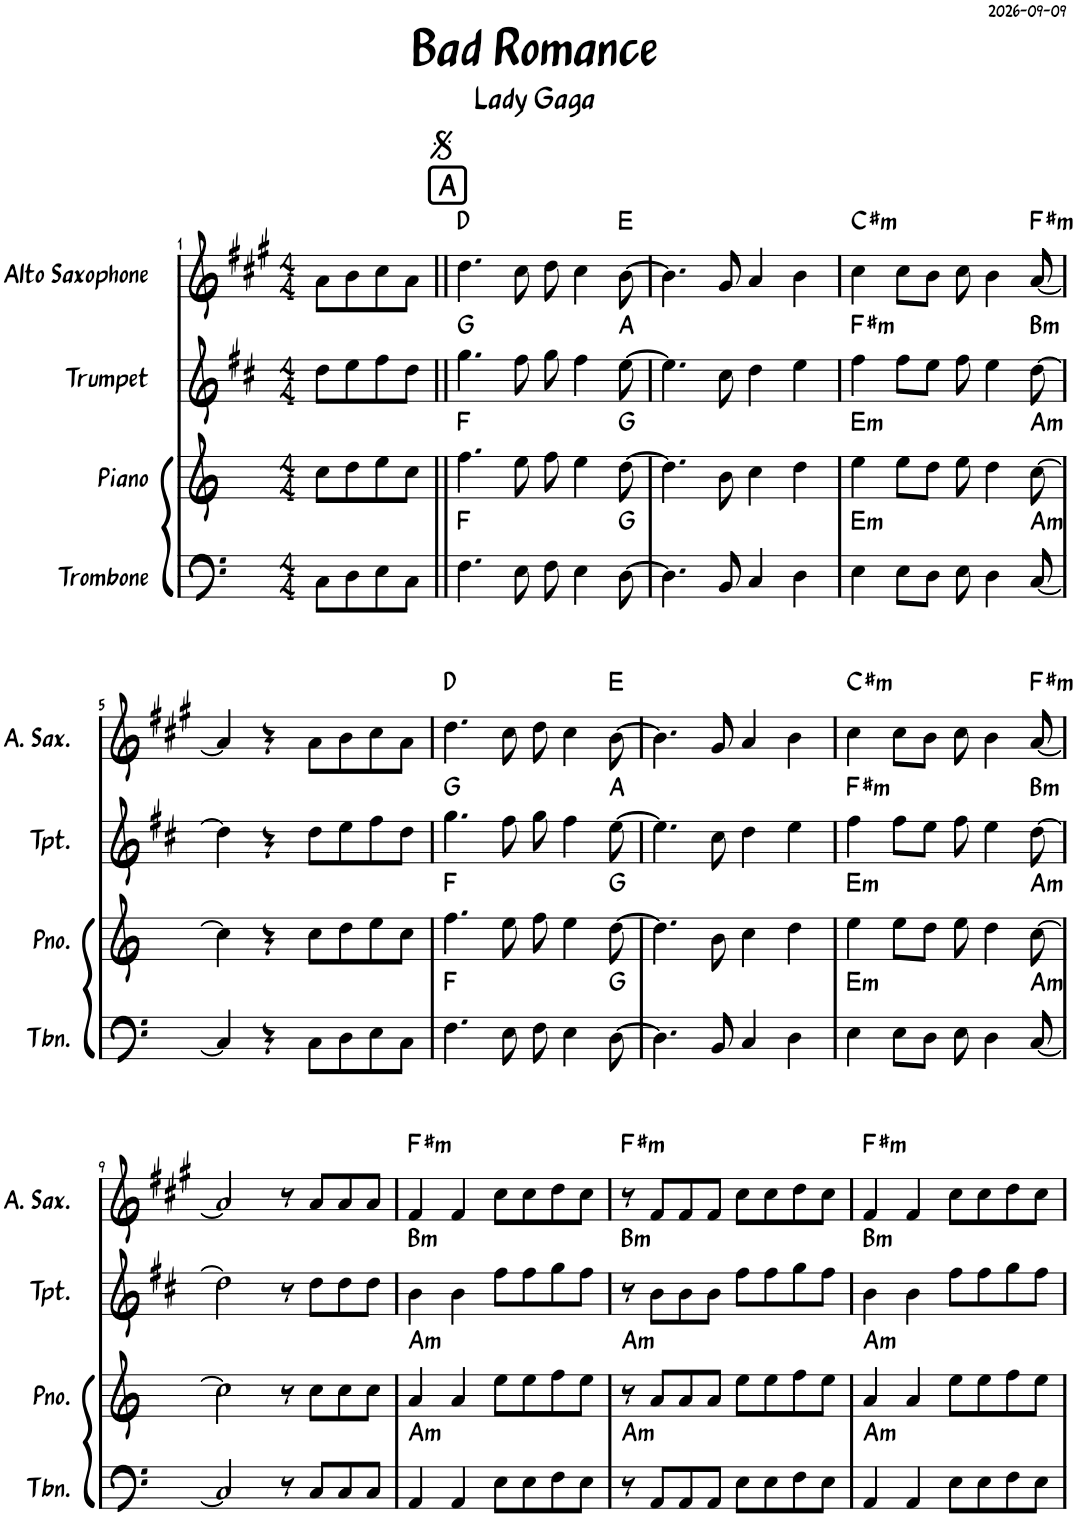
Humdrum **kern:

**kern	**harte	**kern	**harte	**kern	**harte	**kern	**harte
*part4	*part4	*part3	*part3	*part2	*part2	*part1	*part1
*staff4	*	*staff3	*	*staff2	*	*staff1	*
*I"Trombone	*	*I"Piano	*	*I"Trumpet	*	*I"Alto Saxophone	*
*I'Tbn.	*	*I'Pno.	*	*I'Tpt.	*	*I'A. Sax.	*
*clefF4	*	*clefG2	*	*clefG2	*	*clefG2	*
*	*	*	*	*Trd1c2	*	*Trd5c9	*
*k[]	*	*k[]	*	*k[f#c#]	*	*k[f#c#g#]	*
*M4/4	*	*M4/4	*	*M4/4	*	*M4/4	*
=1	=1	=1	=1	=1	=1	=1	=1
8C\L	.	8cc\L	.	8dd\L	.	8a\L	.
8D\	.	8dd\	.	8ee\	.	8b\	.
8E\	.	8ee\	.	8ff#\	.	8cc#\	.
8C\J	.	8cc\J	.	8dd\J	.	8a\J	.
!!LO:REH:place=s1:a:cj:fs=14:t=A
=2||	=2||	=2||	=2||	=2||	=2||	=2||	=2||
4.F\	F:maj	4.ff\	F:maj	4.gg\	G:maj	4.dd\	D:maj
8E\	.	8ee\	.	8ff#\	.	8cc#\	.
8F\	.	8ff\	.	8gg\	.	8dd\	.
4E\	.	4ee\	.	4ff#\	.	4cc#\	.
[8D\	G:maj	[8dd\	G:maj	[8ee\	A:maj	[8b\	E:maj
=3	=3	=3	=3	=3	=3	=3	=3
4.D\]	.	4.dd\]	.	4.ee\]	.	4.b\]	.
8BB/	.	8b\	.	8cc#\	.	8g#/	.
4C/	.	4cc\	.	4dd\	.	4a/	.
4D\	.	4dd\	.	4ee\	.	4b\	.
=4	=4	=4	=4	=4	=4	=4	=4
!	!LO:H:kt=m	!	!LO:H:kt=m	!	!LO:H:kt=m	!	!LO:H:kt=m
4E\	E:min	4ee\	E:min	4ff#\	F#:min	4cc#\	C#:min
8E\L	.	8ee\L	.	8ff#\L	.	8cc#\L	.
8D\J	.	8dd\J	.	8ee\J	.	8b\J	.
8E\	.	8ee\	.	8ff#\	.	8cc#\	.
4D\	.	4dd\	.	4ee\	.	4b\	.
!	!LO:H:kt=m	!	!LO:H:kt=m	!	!LO:H:kt=m	!	!LO:H:kt=m
[8C/	A:min	[8cc\	A:min	[8dd\	B:min	[8a/	F#:min
!!LO:LB:g=z
=5	=5	=5	=5	=5	=5	=5	=5
4C/]	.	4cc\]	.	4dd\]	.	4a/]	.
4r	.	4r	.	4r	.	4r	.
8C\L	.	8cc\L	.	8dd\L	.	8a\L	.
8D\	.	8dd\	.	8ee\	.	8b\	.
8E\	.	8ee\	.	8ff#\	.	8cc#\	.
8C\J	.	8cc\J	.	8dd\J	.	8a\J	.
=6	=6	=6	=6	=6	=6	=6	=6
4.F\	F:maj	4.ff\	F:maj	4.gg\	G:maj	4.dd\	D:maj
8E\	.	8ee\	.	8ff#\	.	8cc#\	.
8F\	.	8ff\	.	8gg\	.	8dd\	.
4E\	.	4ee\	.	4ff#\	.	4cc#\	.
[8D\	G:maj	[8dd\	G:maj	[8ee\	A:maj	[8b\	E:maj
=7	=7	=7	=7	=7	=7	=7	=7
4.D\]	.	4.dd\]	.	4.ee\]	.	4.b\]	.
8BB/	.	8b\	.	8cc#\	.	8g#/	.
4C/	.	4cc\	.	4dd\	.	4a/	.
4D\	.	4dd\	.	4ee\	.	4b\	.
=8	=8	=8	=8	=8	=8	=8	=8
!	!LO:H:kt=m	!	!LO:H:kt=m	!	!LO:H:kt=m	!	!LO:H:kt=m
4E\	E:min	4ee\	E:min	4ff#\	F#:min	4cc#\	C#:min
8E\L	.	8ee\L	.	8ff#\L	.	8cc#\L	.
8D\J	.	8dd\J	.	8ee\J	.	8b\J	.
8E\	.	8ee\	.	8ff#\	.	8cc#\	.
4D\	.	4dd\	.	4ee\	.	4b\	.
!	!LO:H:kt=m	!	!LO:H:kt=m	!	!LO:H:kt=m	!	!LO:H:kt=m
[8C/	A:min	[8cc\	A:min	[8dd\	B:min	[8a/	F#:min
!!LO:LB:g=z
=9	=9	=9	=9	=9	=9	=9	=9
2C/]	.	2cc\]	.	2dd\]	.	2a/]	.
8r	.	8r	.	8r	.	8r	.
8C/L	.	8cc\L	.	8dd\L	.	8a/L	.
8C/	.	8cc\	.	8dd\	.	8a/	.
8C/J	.	8cc\J	.	8dd\J	.	8a/J	.
=10	=10	=10	=10	=10	=10	=10	=10
!	!LO:H:kt=m	!	!LO:H:kt=m	!	!LO:H:kt=m	!	!LO:H:kt=m
4AA/	A:min	4a/	A:min	4b\	B:min	4f#/	F#:min
4AA/	.	4a/	.	4b\	.	4f#/	.
8E\L	.	8ee\L	.	8ff#\L	.	8cc#\L	.
8E\	.	8ee\	.	8ff#\	.	8cc#\	.
8F\	.	8ff\	.	8gg\	.	8dd\	.
8E\J	.	8ee\J	.	8ff#\J	.	8cc#\J	.
=11	=11	=11	=11	=11	=11	=11	=11
!	!LO:H:kt=m	!	!LO:H:kt=m	!	!LO:H:kt=m	!	!LO:H:kt=m
8r	A:min	8r	A:min	8r	B:min	8r	F#:min
8AA/L	.	8a/L	.	8b\L	.	8f#/L	.
8AA/	.	8a/	.	8b\	.	8f#/	.
8AA/J	.	8a/J	.	8b\J	.	8f#/J	.
8E\L	.	8ee\L	.	8ff#\L	.	8cc#\L	.
8E\	.	8ee\	.	8ff#\	.	8cc#\	.
8F\	.	8ff\	.	8gg\	.	8dd\	.
8E\J	.	8ee\J	.	8ff#\J	.	8cc#\J	.
=12	=12	=12	=12	=12	=12	=12	=12
!	!LO:H:kt=m	!	!LO:H:kt=m	!	!LO:H:kt=m	!	!LO:H:kt=m
4AA/	A:min	4a/	A:min	4b\	B:min	4f#/	F#:min
4AA/	.	4a/	.	4b\	.	4f#/	.
8E\L	.	8ee\L	.	8ff#\L	.	8cc#\L	.
8E\	.	8ee\	.	8ff#\	.	8cc#\	.
8F\	.	8ff\	.	8gg\	.	8dd\	.
8E\J	.	8ee\J	.	8ff#\J	.	8cc#\J	.
=	=	=	=	=	=	=	=
*-	*-	*-	*-	*-	*-	*-	*-
